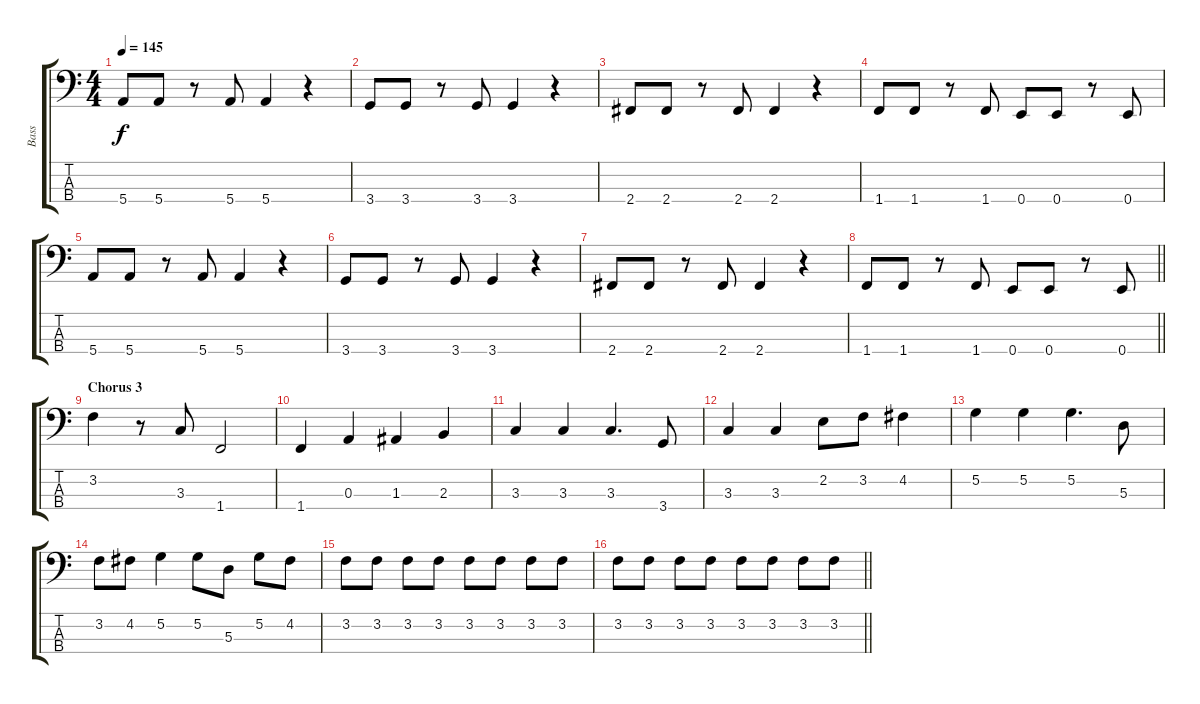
\track ("Bass" "Bass") {instrument electricbassfinger}
\staff {score tabs}
\tuning (G2 D2 A1 E1) {hide}
\ts (4 4)
\tempo 145
\clef f4
\ks c
5.4.8{dy f} 5.4.8 r.8 5.4.8 5.4.4 r.4 |
3.4.8 3.4.8 r.8 3.4.8 3.4.4 r.4 |
2.4.8 2.4.8 r.8 2.4.8 2.4.4 r.4 |
1.4.8 1.4.8 r.8 1.4.8 0.4.8 0.4.8 r.8 0.4.8 |
5.4.8 5.4.8 r.8 5.4.8 5.4.4 r.4 |
3.4.8 3.4.8 r.8 3.4.8 3.4.4 r.4 |
2.4.8 2.4.8 r.8 2.4.8 2.4.4 r.4 |
\barLineRight lightlight
1.4.8 1.4.8 r.8 1.4.8 0.4.8 0.4.8 r.8 0.4.8 |
\section ("" "Chorus 3")
3.2.4 r.8 3.3.8 1.4.2 |
1.4.4 0.3.4 1.3.4 2.3.4 |
3.3.4 3.3.4 3.3.4{d} 3.4.8 |
3.3.4 3.3.4 2.2.8 3.2.8 4.2.4 |
5.2.4 5.2.4 5.2.4{d} 5.3.8 |
3.2.8 4.2.8 5.2.4 5.2.8 5.3.8 5.2.8 4.2.8 |
3.2.8 3.2.8 3.2.8 3.2.8 3.2.8 3.2.8 3.2.8 3.2.8 |
\barLineRight lightlight
3.2.8 3.2.8 3.2.8 3.2.8 3.2.8 3.2.8 3.2.8 3.2.8
